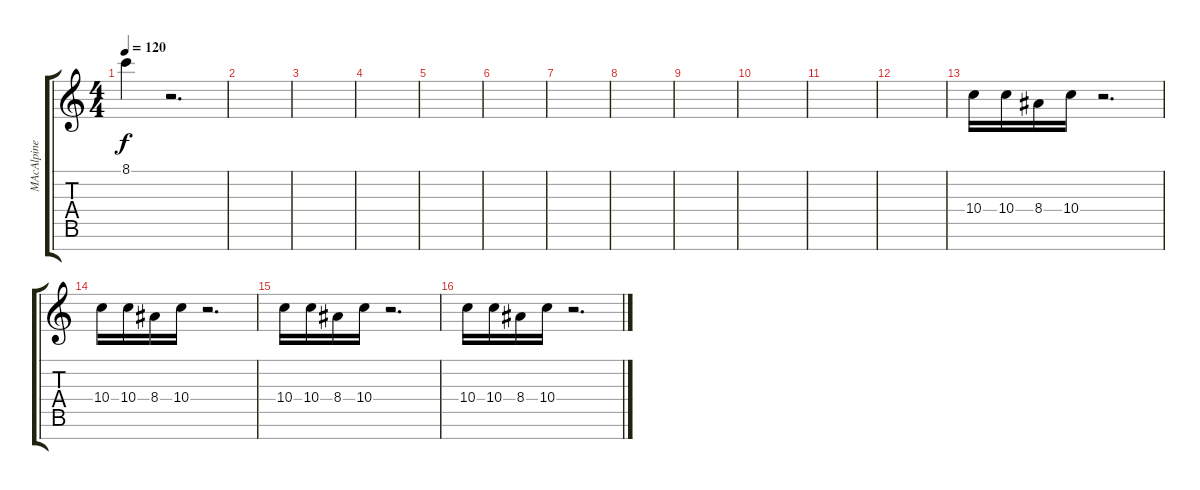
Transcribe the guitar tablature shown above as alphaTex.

\track ("MAcAlpine Guitar" "MAcAlpine ") {instrument overdrivenguitar}
\staff {score tabs}
\tuning (E4 B3 G3 D3 A2 E2 B1) {hide}
\ts (4 4)
\tempo 120
\clef g2
\ks c
8.1.4{dy f} r.2{d} |
|
|
|
|
|
|
|
|
|
|
|
10.4.16 10.4.16 8.4.16 10.4.16 r.2{d} |
10.4.16 10.4.16 8.4.16 10.4.16 r.2{d} |
10.4.16 10.4.16 8.4.16 10.4.16 r.2{d} |
10.4.16 10.4.16 8.4.16 10.4.16 r.2{d}
